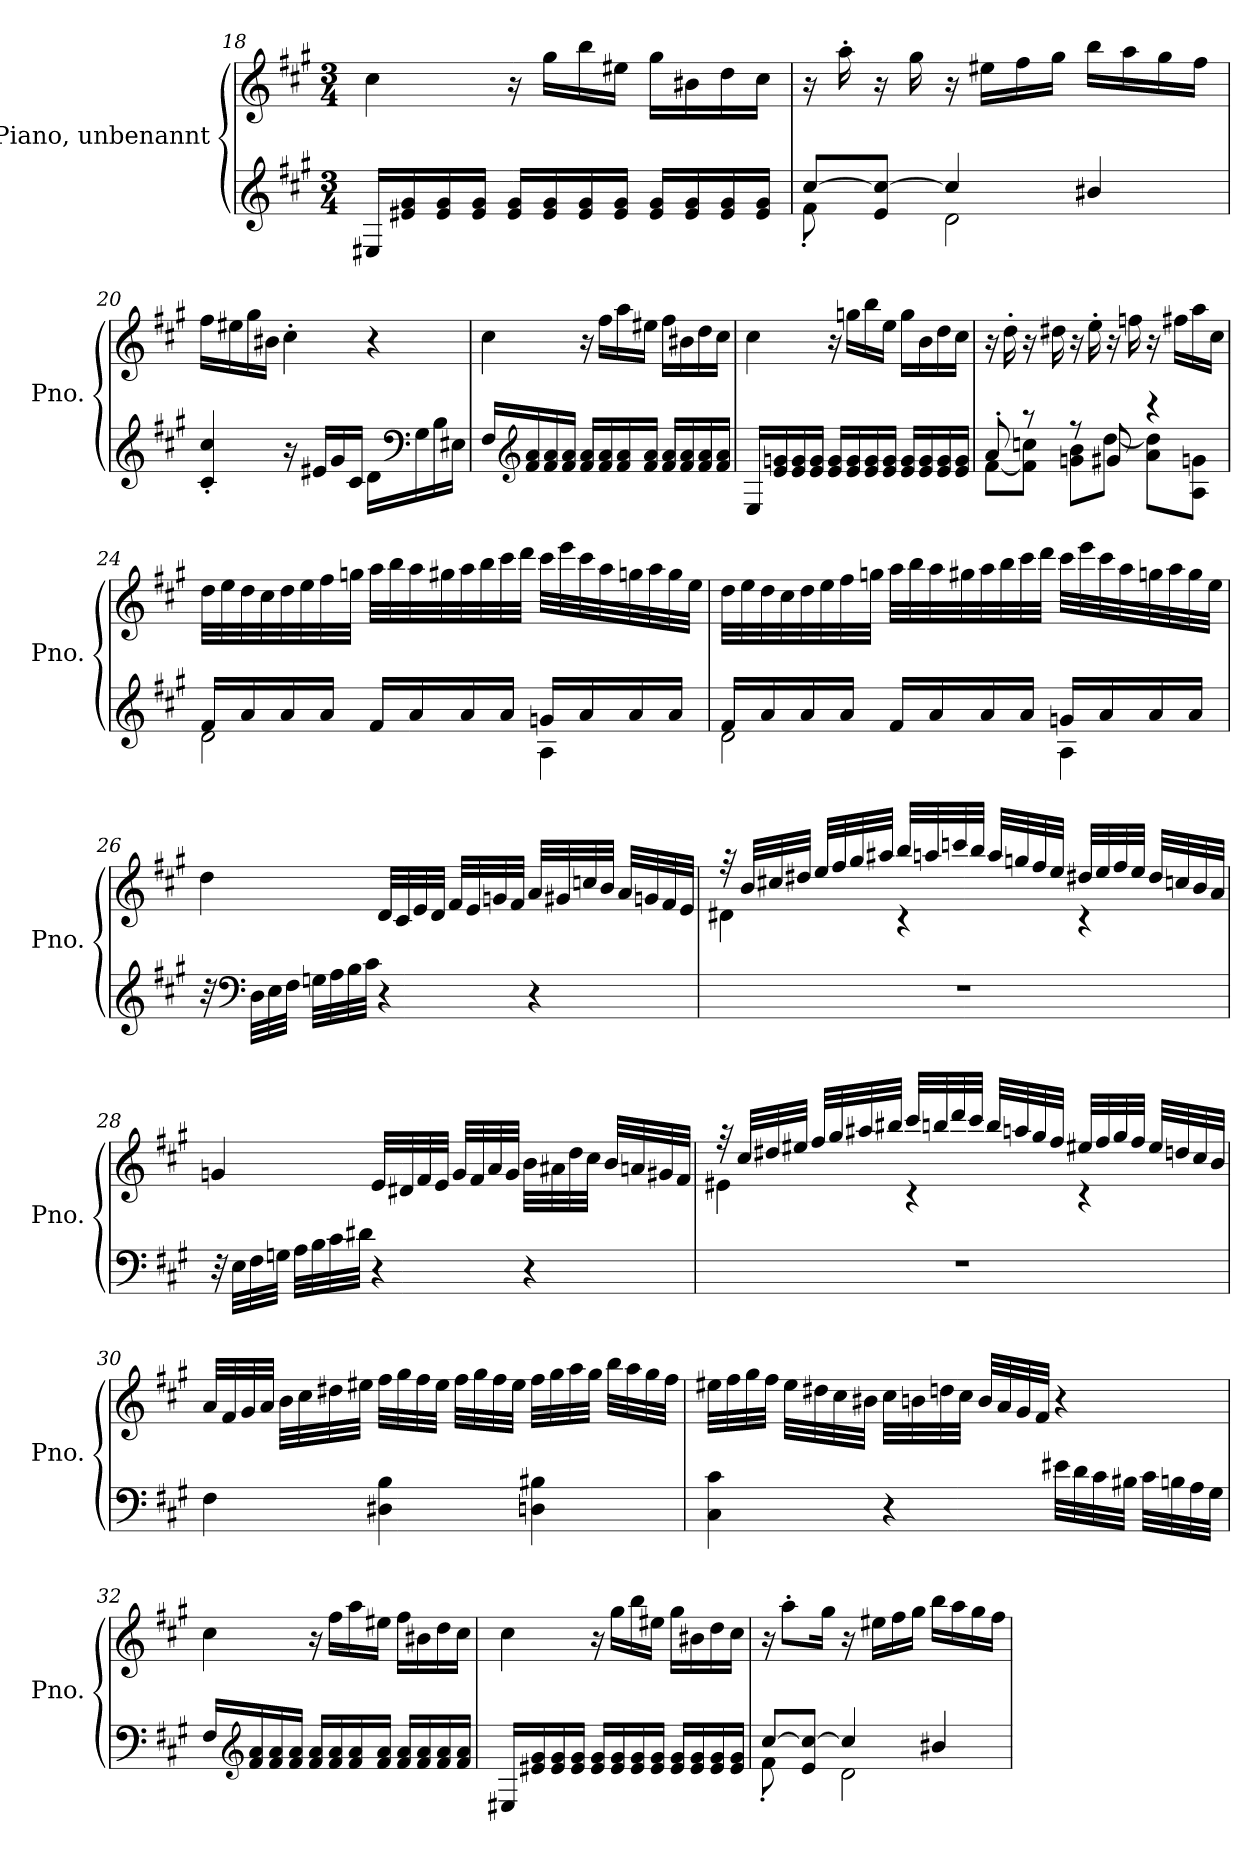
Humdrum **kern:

**kern	**kern
*part2	*part1
*staff2	*staff1
*I"Piano, unbenannt	*I"Piano, unbenannt
*I'Pno.	*I'Pno.
*clefG2	*clefG2
*k[f#c#g#]	*k[f#c#g#]
*M3/4	*M3/4
=18	=18
16E#X/LL	4cc#\
16e#X/ 16g#/	.
16e#/ 16g#/	.
16e#/ 16g#/JJ	.
16e#/ 16g#/LL	16r
16e#/ 16g#/	16gg#\LL
16e#/ 16g#/	16bb\
16e#/ 16g#/JJ	16ee#X\JJ
16e#/ 16g#/LL	16gg#\LL
16e#/ 16g#/	16b#X\
16e#/ 16g#/	16dd\
16e#/ 16g#/JJ	16cc#\JJ
=19	=19
*^	*
[8cc#/L	8f#'\	16r
.	.	16aa'\
8e/ 8cc#/_J	8ryy	16r
.	.	16gg#\
4cc#/]	2d\	16r
.	.	16ee#X\LL
.	.	16ff#\
.	.	16gg#\JJ
4b#X/	.	16bb\LL
.	.	16aa\
.	.	16gg#\
.	.	16ff#\JJ
*v	*v	*
!!LO:PB:g=z
=20	=20
4c#/' 4cc#/'	16ff#\LL
.	16ee#X\
.	16gg#\
.	16b#X\JJ
16r	4cc#'\
16e#X/LL	.
16g#/	.
16c#/JJ	.
16d\LL	4r
*clefF4	*
16G#\	.
16B\	.
16E#X\JJ	.
=21	=21
16F#/LL	4cc#\
*clefG2	*
16f#/ 16a/	.
16f#/ 16a/	.
16f#/ 16a/JJ	.
16f#/ 16a/LL	16r
16f#/ 16a/	16ff#\LL
16f#/ 16a/	16aa\
16f#/ 16a/JJ	16ee#X\JJ
16f#/ 16a/LL	16ff#\LL
16f#/ 16a/	16b#X\
16f#/ 16a/	16dd\
16f#/ 16a/JJ	16cc#\JJ
=22	=22
16E/LL	4cc#\
16e/ 16gn/	.
16e/ 16g/	.
16e/ 16g/JJ	.
16e/ 16g/LL	16r
16e/ 16g/	16ggn\LL
16e/ 16g/	16bb\
16e/ 16g/JJ	16ee\JJ
16e/ 16g/LL	16gg\LL
16e/ 16g/	16b\
16e/ 16g/	16dd\
16e/ 16g/JJ	16cc#\JJ
!!LO:LB:g=z
=23	=23
*^	*
8a'/	[8f#\L	16r
.	.	16dd'\
8r	8f#\] 8ccn\J	16r
.	.	16dd#X\
8r	8gn\ 8b\L	16r
.	.	16ee'\
8g#X/	[8dd\J	16r
.	.	16ffn\
4r	8a\ 8dd\]L	16r
.	.	16ff#X\LL
.	8A\ 8gn\J	16aa\
.	.	16cc#\JJ
=24	=24	=24
16f#/LL	2d\	32dd\LLL
.	.	32ee\
16a/	.	32dd\
.	.	32cc#\
16a/	.	32dd\
.	.	32ee\
16a/JJ	.	32ff#\
.	.	32ggn\JJJ
16f#/LL	.	32aa\LLL
.	.	32bb\
16a/	.	32aa\
.	.	32gg#X\
16a/	.	32aa\
.	.	32bb\
16a/JJ	.	32ccc#\
.	.	32ddd\JJJ
16gn/LL	4A\	32ccc#\LLL
.	.	32eee\
16a/	.	32ccc#\
.	.	32aa\
16a/	.	32ggn\
.	.	32aa\
16a/JJ	.	32gg\
.	.	32ee\JJJ
!!LO:LB:g=z
=25	=25	=25
16f#/LL	2d\	32dd\LLL
.	.	32ee\
16a/	.	32dd\
.	.	32cc#\
16a/	.	32dd\
.	.	32ee\
16a/JJ	.	32ff#\
.	.	32ggn\JJJ
16f#/LL	.	32aa\LLL
.	.	32bb\
16a/	.	32aa\
.	.	32gg#X\
16a/	.	32aa\
.	.	32bb\
16a/JJ	.	32ccc#\
.	.	32ddd\JJJ
16gn/LL	4A\	32ccc#\LLL
.	.	32eee\
16a/	.	32ccc#\
.	.	32aa\
16a/	.	32ggn\
.	.	32aa\
16a/JJ	.	32gg\
.	.	32ee\JJJ
*v	*v	*
!!LO:LB:g=z
=26	=26
32r	4dd\
*clefF4	*
32D\LLL	.
32E\	.
32F#\JJJ	.
32Gn\LLL	.
32A\	.
32B\	.
32c#\JJJ	.
4r	32d/LLL
.	32c#/
.	32e/
.	32d/JJJ
.	32f#/LLL
.	32e/
.	32gn/
.	32f#/JJJ
4r	32a/LLL
.	32g#X/
.	32ccn/
.	32b/JJJ
.	32a/LLL
.	32gn/
.	32f#/
.	32e/JJJ
!!LO:LB:g=z
=27	=27
*	*^
2.r	32r	4d#X\
.	32b/LLL	.
.	32cc#X/	.
.	32dd#X/JJJ	.
.	32ee/LLL	.
.	32ff#/	.
.	32gg#/	.
.	32aa#X/JJJ	.
.	32bb/LLL	4r
.	32aan/	.
.	32cccn/	.
.	32bb/JJJ	.
.	32aa/LLL	.
.	32ggn/	.
.	32ff#/	.
.	32ee/JJJ	.
.	32dd#X/LLL	4r
.	32ee/	.
.	32ff#/	.
.	32ee/JJJ	.
.	32dd#/LLL	.
.	32ccn/	.
.	32b/	.
.	32a/JJJ	.
*	*v	*v
!!LO:LB:g=z
=28	=28
32r	4gn/
32E\LLL	.
32F#\	.
32Gn\JJJ	.
32A\LLL	.
32B\	.
32c#\	.
32d#X\JJJ	.
4r	32e/LLL
.	32d#X/
.	32f#/
.	32e/JJJ
.	32g/LLL
.	32f#/
.	32a/
.	32g/JJJ
4r	32b\LLL
.	32a#X\
.	32dd\
.	32cc#\JJJ
.	32b/LLL
.	32an/
.	32g#X/
.	32f#/JJJ
!!LO:PB:g=z
=29	=29
*	*^
2.r	32r	4e#X\
.	32cc#/LLL	.
.	32dd#X/	.
.	32ee#X/JJJ	.
.	32ff#/LLL	.
.	32gg#/	.
.	32aa#X/	.
.	32bb#X/JJJ	.
.	32ccc#/LLL	4r
.	32bbn/	.
.	32ddd/	.
.	32ccc#/JJJ	.
.	32bb/LLL	.
.	32aan/	.
.	32gg#/	.
.	32ff#/JJJ	.
.	32ee#X/LLL	4r
.	32ff#/	.
.	32gg#/	.
.	32ff#/JJJ	.
.	32ee#/LLL	.
.	32ddn/	.
.	32cc#/	.
.	32b/JJJ	.
*	*v	*v
!!LO:LB:g=z
=30	=30
4F#\	32a/LLL
.	32f#/
.	32g#/
.	32a/JJJ
.	32b\LLL
.	32cc#\
.	32dd#X\
.	32ee#X\JJJ
4D#X\ 4B\	32ff#\LLL
.	32gg#\
.	32ff#\
.	32ee#\JJJ
.	32ff#\LLL
.	32gg#\
.	32ff#\
.	32ee#\JJJ
4Dn\ 4B#X\	32ff#\LLL
.	32gg#\
.	32aa\
.	32gg#\JJJ
.	32bb\LLL
.	32aa\
.	32gg#\
.	32ff#\JJJ
!!LO:LB:g=z
=31	=31
4C#\ 4c#\	32ee#X\LLL
.	32ff#\
.	32gg#\
.	32ff#\JJJ
.	32ee#\LLL
.	32dd#X\
.	32cc#\
.	32b#X\JJJ
4r	32cc#\LLL
.	32bn\
.	32ddn\
.	32cc#\JJJ
.	32b/LLL
.	32a/
.	32g#/
.	32f#/JJJ
32e#X\LLL	4r
32d\	.
32c#\	.
32B#X\JJJ	.
32c#\LLL	.
32Bn\	.
32A\	.
32G#\JJJ	.
=32	=32
16F#/LL	4cc#\
*clefG2	*
16f#/ 16a/	.
16f#/ 16a/	.
16f#/ 16a/JJ	.
16f#/ 16a/LL	16r
16f#/ 16a/	16ff#\LL
16f#/ 16a/	16aa\
16f#/ 16a/JJ	16ee#X\JJ
16f#/ 16a/LL	16ff#\LL
16f#/ 16a/	16b#X\
16f#/ 16a/	16dd\
16f#/ 16a/JJ	16cc#\JJ
!!LO:LB:g=z
=33	=33
16E#X/LL	4cc#\
16e#X/ 16g#/	.
16e#/ 16g#/	.
16e#/ 16g#/JJ	.
16e#/ 16g#/LL	16r
16e#/ 16g#/	16gg#\LL
16e#/ 16g#/	16bb\
16e#/ 16g#/JJ	16ee#X\JJ
16e#/ 16g#/LL	16gg#\LL
16e#/ 16g#/	16b#X\
16e#/ 16g#/	16dd\
16e#/ 16g#/JJ	16cc#\JJ
=34	=34
*^	*
[8cc#/L	8f#'\	16r
.	.	8aa'\L
8e/ 8cc#/_J	8ryy	.
.	.	16gg#\Jk
4cc#/]	2d\	16r
.	.	16ee#X\LL
.	.	16ff#\
.	.	16gg#\JJ
4b#X/	.	16bb\LL
.	.	16aa\
.	.	16gg#\
.	.	16ff#\JJ
*v	*v	*
=	=
*-	*-
